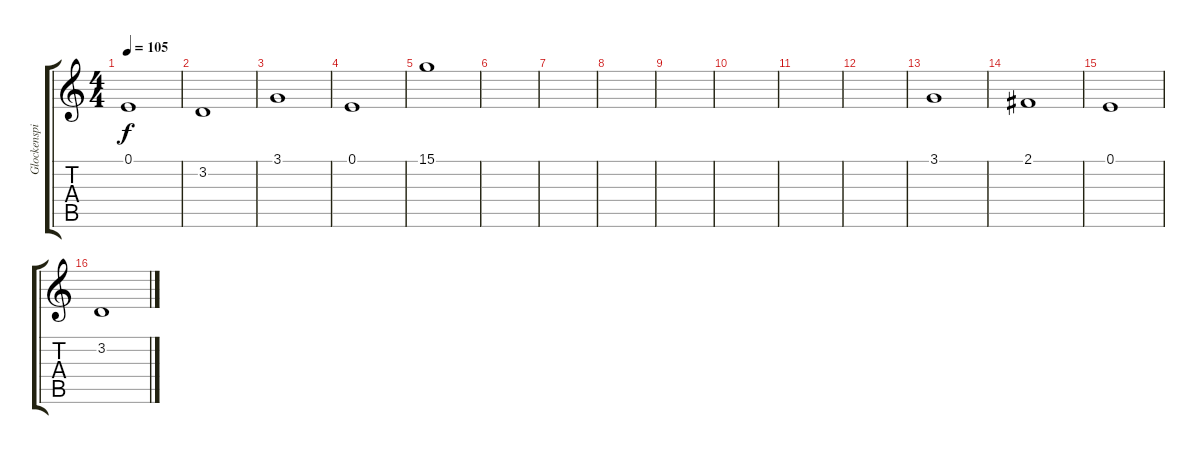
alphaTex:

\track ("Glockenspiel" "Glockenspi") {instrument glockenspiel}
\staff {score tabs}
\tuning (E4 B3 G3 D3 A2 E2) {hide}
\ts (4 4)
\tempo 105
\clef g2
\ks c
0.1.1{dy f} |
3.2.1 |
3.1.1 |
0.1.1 |
15.1.1 |
|
|
|
|
|
|
|
3.1.1 |
2.1.1 |
0.1.1 |
3.2.1
